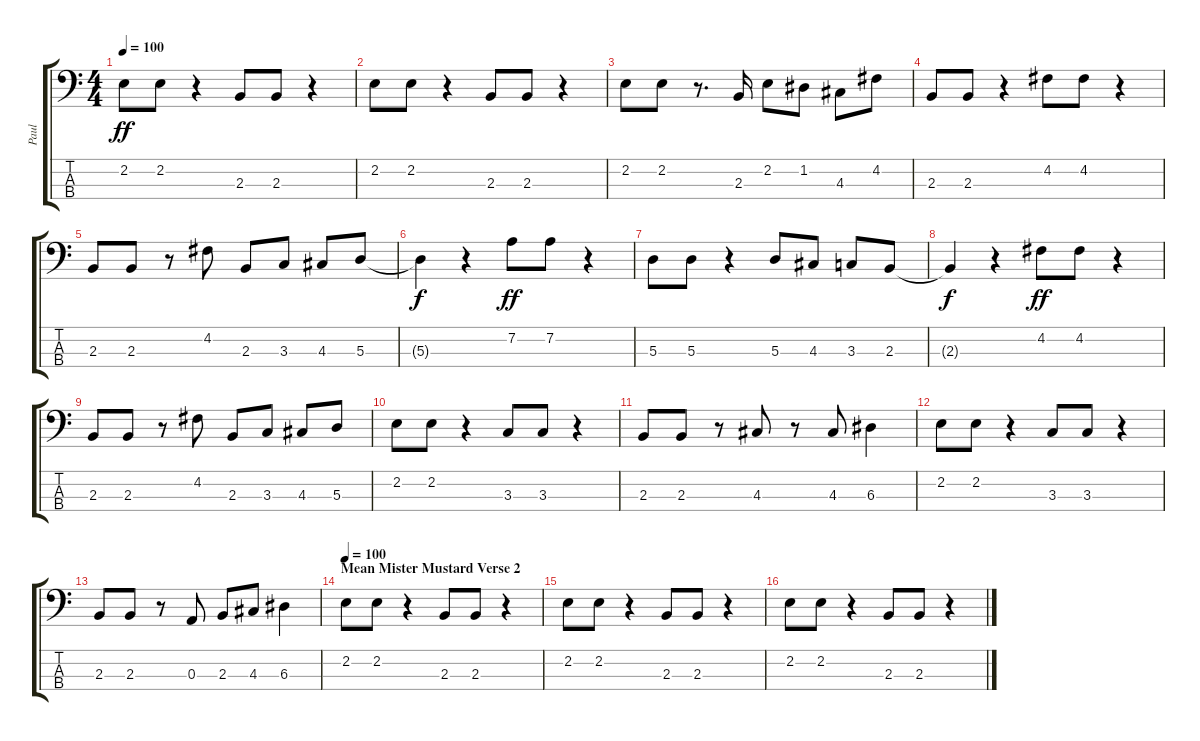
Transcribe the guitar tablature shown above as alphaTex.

\track ("Paul" "Paul") {instrument acousticbass}
\staff {score tabs}
\tuning (G2 D2 A1 E1) {hide}
\ts (4 4)
\tempo 100
\clef f4
\ks c
2.2.8{dy ff} 2.2.8 r.4 2.3.8 2.3.8 r.4 |
2.2.8 2.2.8 r.4 2.3.8 2.3.8 r.4 |
2.2.8 2.2.8 r.8{d} 2.3.16 2.2.8 1.2.8 4.3.8 4.2.8 |
2.3.8 2.3.8 r.4 4.2.8 4.2.8 r.4 |
2.3.8 2.3.8 r.8 4.2.8 2.3.8 3.3.8 4.3.8 5.3.8 |
5.3{t}.4{dy f} r.4 7.2.8{dy ff} 7.2.8 r.4 |
5.3.8 5.3.8 r.4 5.3.8 4.3.8 3.3.8 2.3.8 |
2.3{t}.4{dy f} r.4 4.2.8{dy ff} 4.2.8 r.4 |
2.3.8 2.3.8 r.8 4.2.8 2.3.8 3.3.8 4.3.8 5.3.8 |
2.2.8 2.2.8 r.4 3.3.8 3.3.8 r.4 |
2.3.8 2.3.8 r.8 4.3.8 r.8 4.3.8 6.3.4 |
2.2.8 2.2.8 r.4 3.3.8 3.3.8 r.4 |
2.3.8 2.3.8 r.8 0.3.8 2.3.8 4.3.8 6.3.4 |
\section ("" "Mean Mister Mustard Verse 2")
\tempo 100
2.2.8{instrument overdrivenguitar} 2.2.8 r.4 2.3.8 2.3.8 r.4 |
2.2.8 2.2.8 r.4 2.3.8 2.3.8 r.4 |
2.2.8 2.2.8 r.4 2.3.8 2.3.8 r.4
